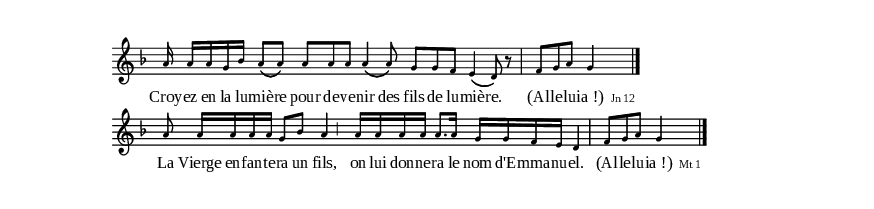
\version "2.10.0"
 \include "definitions.ly"
%\markup {AT 18 }
\relative f' { 
	\new Staff {
		\cadenzaOn
		\key f \major
		\set Staff.instrumentName = \markup{ \center-align {  } }
		a16
		a[ a g bes]
		a8[\( a\)]
		\times 2/3 { a[ a a] }
		\times 2/3 { a4\( a8\) }
		\times 2/3 { g[ g f] }
		e4\( d8\) r
		\barre \pespace 
		\times 2/3 {f8[ g a]} g4
		\endBar
	}
	\addlyrics {
		Croy -- ez en la lu -- miè -- re pour de -- ve -- nir des fils de lu -- miè -- re. "(Al" -- le -- lu -- "ia !)"
		\markup { \citation #"Jn 12" }
	}
}

\relative f' { 
	\new Staff {
		\cadenzaOn
		\key f \major
		\set Staff.instrumentName = \markup{ \center-align {  } }
		a8
		a16[ a a a]
		g8[ bes] a4\cesure\pespace 
		a16[ a a a]
		a8.[ a16]
		g16[ g f e]
		d4
		\barre\pespace 
		\times 2/3 {f8[ g a]} g4
		\endBar
	}
	\addlyrics {
		La Vierge en -- fan -- te -- ra un fils, on lui don -- ne -- ra le nom d'E -- mma -- nu -- el. 	"(Al" -- le -- lu -- "ia !)"	
		\markup { \citation #"Mt 1" }
	}
}




